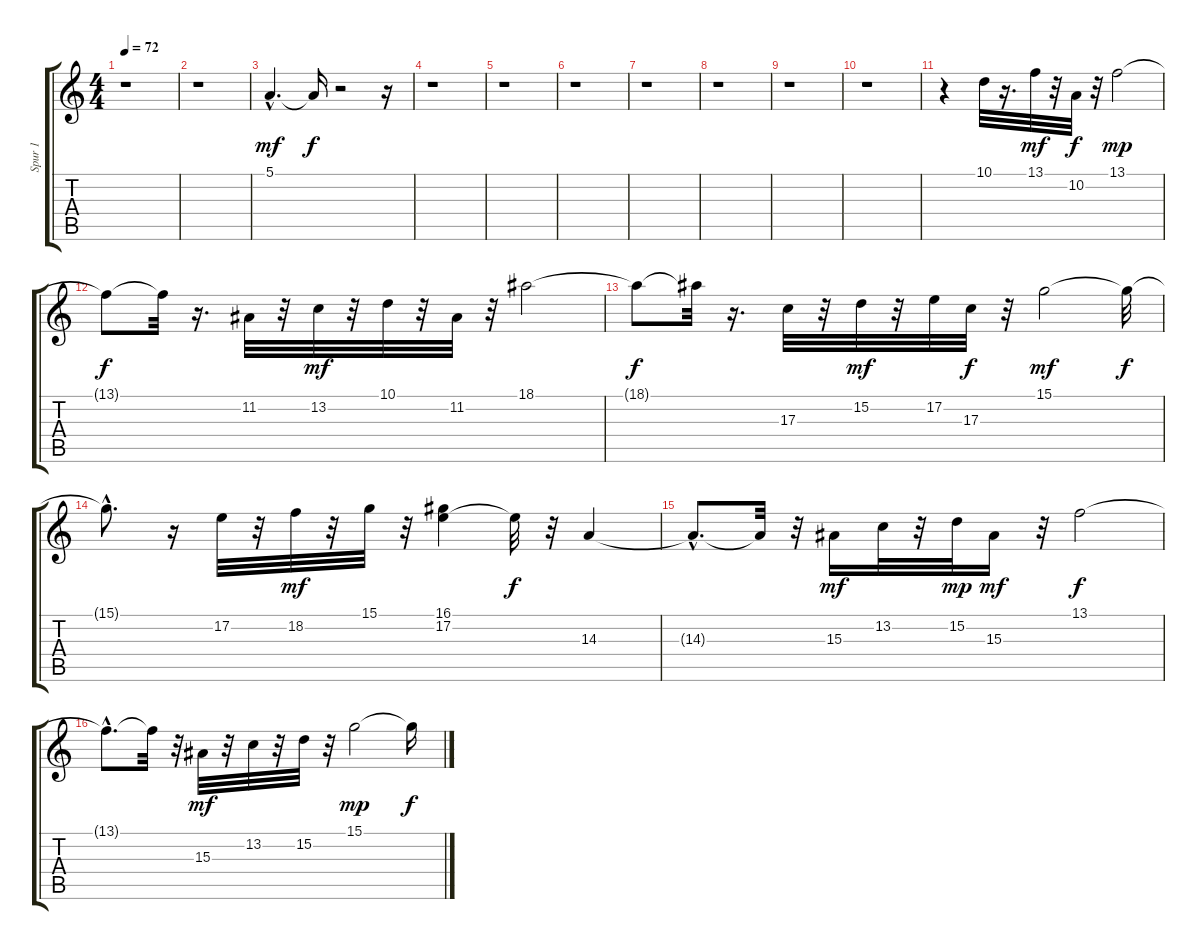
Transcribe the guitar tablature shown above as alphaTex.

\track ("Spur 1" "Spur 1") {instrument flute}
\staff {score tabs}
\tuning (E4 B3 G3 D3 A2 E2) {hide}
\ts (4 4)
\tempo 72
\clef g2
\ks c
r.1{dy f} |
r.1 |
5.1{hac}.4{d dy mf} 5.1{t}.16{dy f} r.2 r.16 |
r.1 |
r.1 |
r.1 |
r.1 |
r.1 |
r.1 |
r.1 |
r.4 10.1.32 r.16{d} 13.1.32{dy mf} r.32 10.2.32{dy f} r.32 13.1.2{dy mp} |
13.1{t}.8{dy f} 13.1{t}.32 r.16{d} 11.2.32 r.32 13.2.32{dy mf} r.32 10.1.32 r.32 11.2.32 r.32 18.1.2 |
18.1{t}.8{dy f} 18.1{t}.32 r.16{d} 17.3.32 r.32 15.2.32{dy mf} r.32 17.2.32 17.3.32{dy f} r.32 15.1.2{dy mf} 15.1{t}.32{dy f} |
15.1{hac t}.8{d} r.16 17.2.32 r.32 18.2.32{dy mf} r.32 15.1.32 r.32 (16.1 17.2).4 17.2{t}.32{dy f} r.32 14.3.4 |
14.3{hac t}.8{d} 14.3{t}.32 r.32 15.3.16{dy mf} 13.2.32 r.32 15.2.32{dy mp} 15.3.16{dy mf} r.32 13.1.2{dy f} |
13.1{hac t}.8{d} 13.1{t}.32 r.32 15.3.32{dy mf} r.32 13.2.32 r.32 15.2.32 r.32 15.1.2{dy mp} 15.1{t}.16{dy f}
